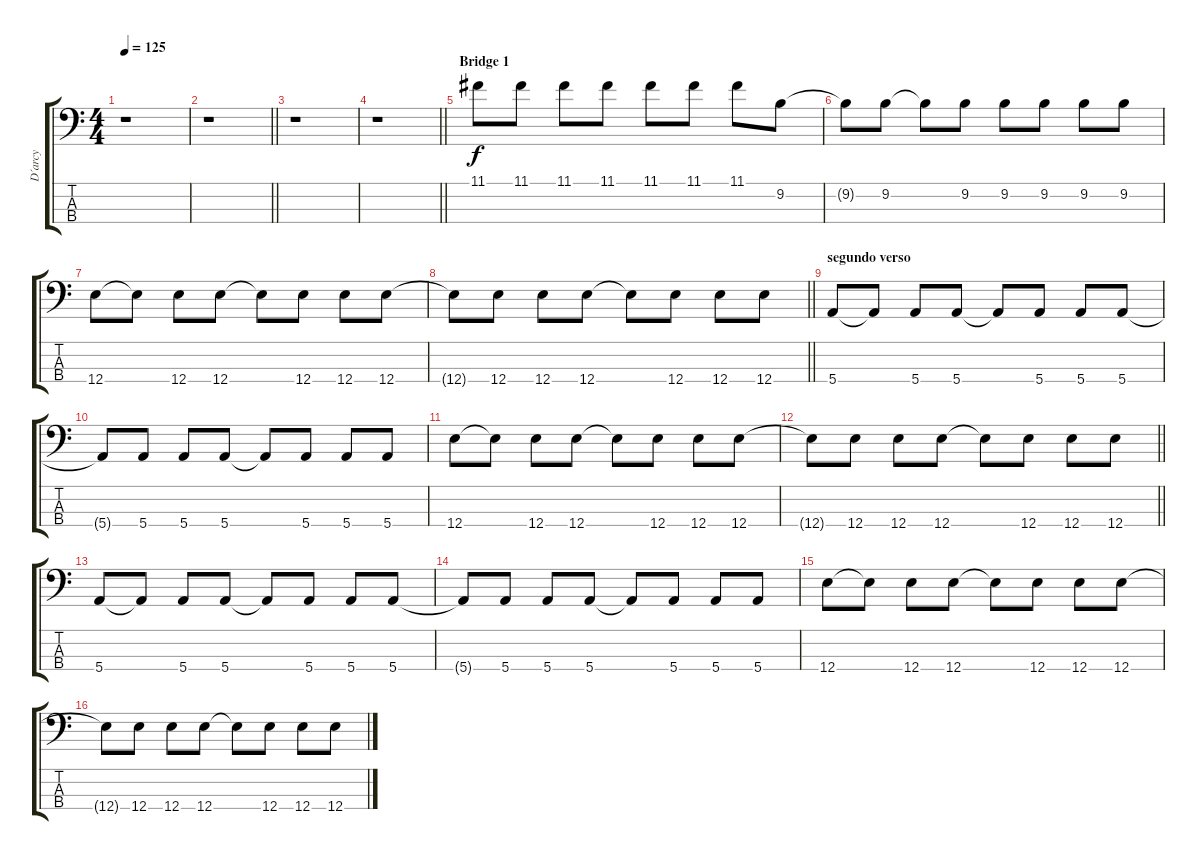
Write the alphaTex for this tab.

\track ("D´arcy" "D´arcy") {instrument electricbassfinger}
\staff {score tabs}
\tuning (G2 D2 A1 E1) {hide}
\ts (4 4)
\tempo 125
\clef f4
\ks c
r.1{dy f} |
\barLineRight lightlight
r.1 |
r.1 |
\barLineRight lightlight
r.1 |
\section ("" "Bridge 1")
11.1.8 11.1.8 11.1.8 11.1.8 11.1.8 11.1.8 11.1.8 9.2.8 |
9.2{t}.8 9.2.8 9.2{t}.8 9.2.8 9.2.8 9.2.8 9.2.8 9.2.8 |
12.4.8 12.4{t}.8 12.4.8 12.4.8 12.4{t}.8 12.4.8 12.4.8 12.4.8 |
\barLineRight lightlight
12.4{t}.8 12.4.8 12.4.8 12.4.8 12.4{t}.8 12.4.8 12.4.8 12.4.8 |
\section ("" "segundo verso")
5.4.8 5.4{t}.8 5.4.8 5.4.8 5.4{t}.8 5.4.8 5.4.8 5.4.8 |
5.4{t}.8 5.4.8 5.4.8 5.4.8 5.4{t}.8 5.4.8 5.4.8 5.4.8 |
12.4.8 12.4{t}.8 12.4.8 12.4.8 12.4{t}.8 12.4.8 12.4.8 12.4.8 |
\barLineRight lightlight
12.4{t}.8 12.4.8 12.4.8 12.4.8 12.4{t}.8 12.4.8 12.4.8 12.4.8 |
5.4.8 5.4{t}.8 5.4.8 5.4.8 5.4{t}.8 5.4.8 5.4.8 5.4.8 |
5.4{t}.8 5.4.8 5.4.8 5.4.8 5.4{t}.8 5.4.8 5.4.8 5.4.8 |
12.4.8 12.4{t}.8 12.4.8 12.4.8 12.4{t}.8 12.4.8 12.4.8 12.4.8 |
12.4{t}.8 12.4.8 12.4.8 12.4.8 12.4{t}.8 12.4.8 12.4.8 12.4.8
